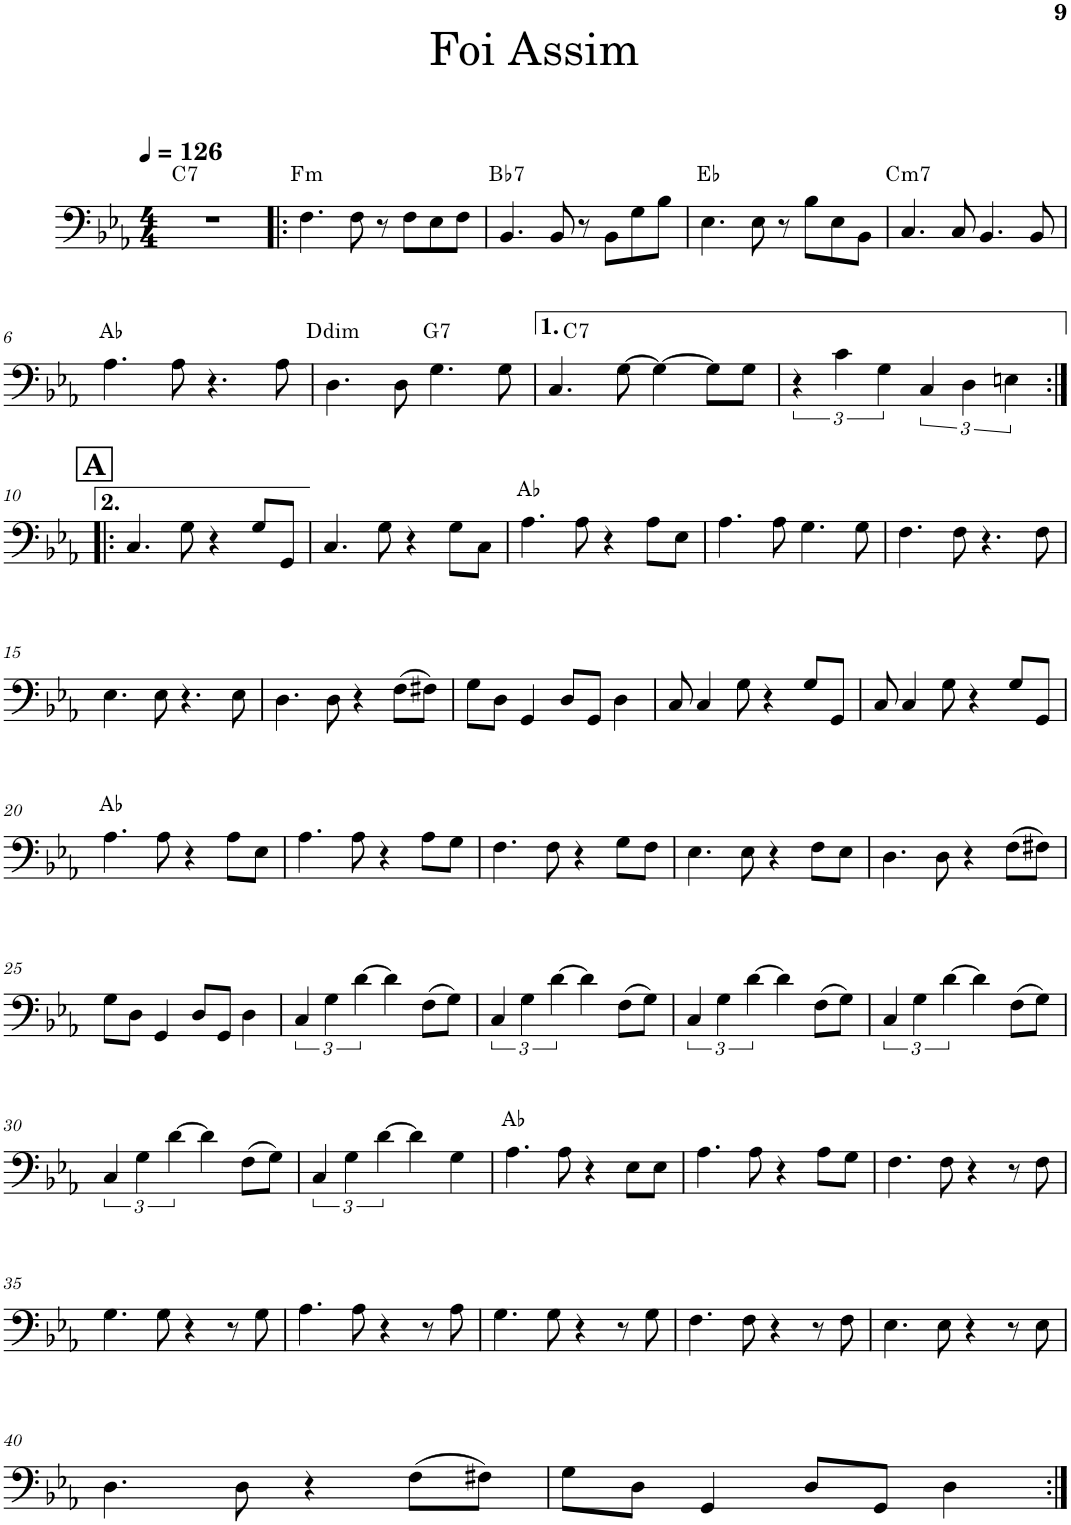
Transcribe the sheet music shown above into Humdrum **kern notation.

**kern	**harte
*part1	*part1
*staff1	*
*I"5-str. Electric Bass	*
*I'El. B.	*
!!LO:PB:g=z
*clefF4	*
*Trd7c12	*
*k[b-e-a-]	*
*M4/4	*
*MM126	*
=1	=1
!	!LO:H:kt=7
1r	C:7
=2!|:	=2!|:
!	!LO:H:kt=m
4.F\	F:min
8F\	.
8r	.
8F\L	.
8E-\	.
8F\J	.
=3	=3
!	!LO:H:kt=7
4.BB-/	Bb:7
8BB-/	.
8r	.
8BB-\L	.
8G\	.
8B-\J	.
=4	=4
4.E-\	Eb:maj
8E-\	.
8r	.
8B-\L	.
8E-\	.
8BB-\J	.
=5	=5
!	!LO:H:kt=m7
4.C/	C:min7
8C/	.
4.BB-/	.
8BB-/	.
!!LO:LB:g=z
=6	=6
4.A-\	Ab:maj
8A-\	.
4.r	.
8A-\	.
=7	=7
!	!LO:H:kt=dim
4.D\	D:dim
8D\	.
!	!LO:H:kt=7
4.G\	G:7
8G\	.
=8	=8
!	!LO:H:kt=7
4.C/	C:7
[8G\	.
4G\_	.
8G\L]	.
8G\J	.
=9	=9
6r	.
6c\	.
6G\	.
6C/	.
6D\	.
6En\	.
!!LO:LB:g=z
!!LO:REH:place=s1:a:B:cj:fs=14:t=A
=10:|!|:	=10:|!|:
4.C/	.
8G\	.
4r	.
8G/L	.
8GG/J	.
=11	=11
4.C/	.
8G\	.
4r	.
8G\L	.
8C\J	.
=12	=12
4.A-\	Ab:maj
8A-\	.
4r	.
8A-\L	.
8E-\J	.
=13	=13
4.A-\	.
8A-\	.
4.G\	.
8G\	.
=14	=14
4.F\	.
8F\	.
4.r	.
8F\	.
!!LO:LB:g=z
=15	=15
4.E-\	.
8E-\	.
4.r	.
8E-\	.
=16	=16
4.D\	.
8D\	.
4r	.
(8F\L	.
8F#X\J)	.
=17	=17
8G\L	.
8D\J	.
4GG/	.
8D/L	.
8GG/J	.
4D\	.
=18	=18
8C/	.
4C/	.
8G\	.
4r	.
8G/L	.
8GG/J	.
=19	=19
8C/	.
4C/	.
8G\	.
4r	.
8G/L	.
8GG/J	.
!!LO:LB:g=z
=20	=20
4.A-\	Ab:maj
8A-\	.
4r	.
8A-\L	.
8E-\J	.
=21	=21
4.A-\	.
8A-\	.
4r	.
8A-\L	.
8G\J	.
=22	=22
4.F\	.
8F\	.
4r	.
8G\L	.
8F\J	.
=23	=23
4.E-\	.
8E-\	.
4r	.
8F\L	.
8E-\J	.
=24	=24
4.D\	.
8D\	.
4r	.
(8F\L	.
8F#X\J)	.
!!LO:LB:g=z
=25	=25
8G\L	.
8D\J	.
4GG/	.
8D/L	.
8GG/J	.
4D\	.
=26	=26
6C/	.
6G\	.
[6d\	.
4d\]	.
(8F\L	.
8G\J)	.
=27	=27
6C/	.
6G\	.
[6d\	.
4d\]	.
(8F\L	.
8G\J)	.
=28	=28
6C/	.
6G\	.
[6d\	.
4d\]	.
(8F\L	.
8G\J)	.
=29	=29
6C/	.
6G\	.
[6d\	.
4d\]	.
(8F\L	.
8G\J)	.
!!LO:LB:g=z
=30	=30
6C/	.
6G\	.
[6d\	.
4d\]	.
(8F\L	.
8G\J)	.
=31	=31
6C/	.
6G\	.
[6d\	.
4d\]	.
4G\	.
=32	=32
4.A-\	Ab:maj
8A-\	.
4r	.
8E-\L	.
8E-\J	.
=33	=33
4.A-\	.
8A-\	.
4r	.
8A-\L	.
8G\J	.
=34	=34
4.F\	.
8F\	.
4r	.
8r	.
8F\	.
!!LO:LB:g=z
=35	=35
4.G\	.
8G\	.
4r	.
8r	.
8G\	.
=36	=36
4.A-\	.
8A-\	.
4r	.
8r	.
8A-\	.
=37	=37
4.G\	.
8G\	.
4r	.
8r	.
8G\	.
=38	=38
4.F\	.
8F\	.
4r	.
8r	.
8F\	.
=39	=39
4.E-\	.
8E-\	.
4r	.
8r	.
8E-\	.
!!LO:LB:g=z
=40	=40
4.D\	.
8D\	.
4r	.
(8F\L	.
8F#X\J)	.
=41	=41
8G\L	.
8D\J	.
4GG/	.
8D/L	.
8GG/J	.
4D\	.
=:|!	=:|!
*-	*-
